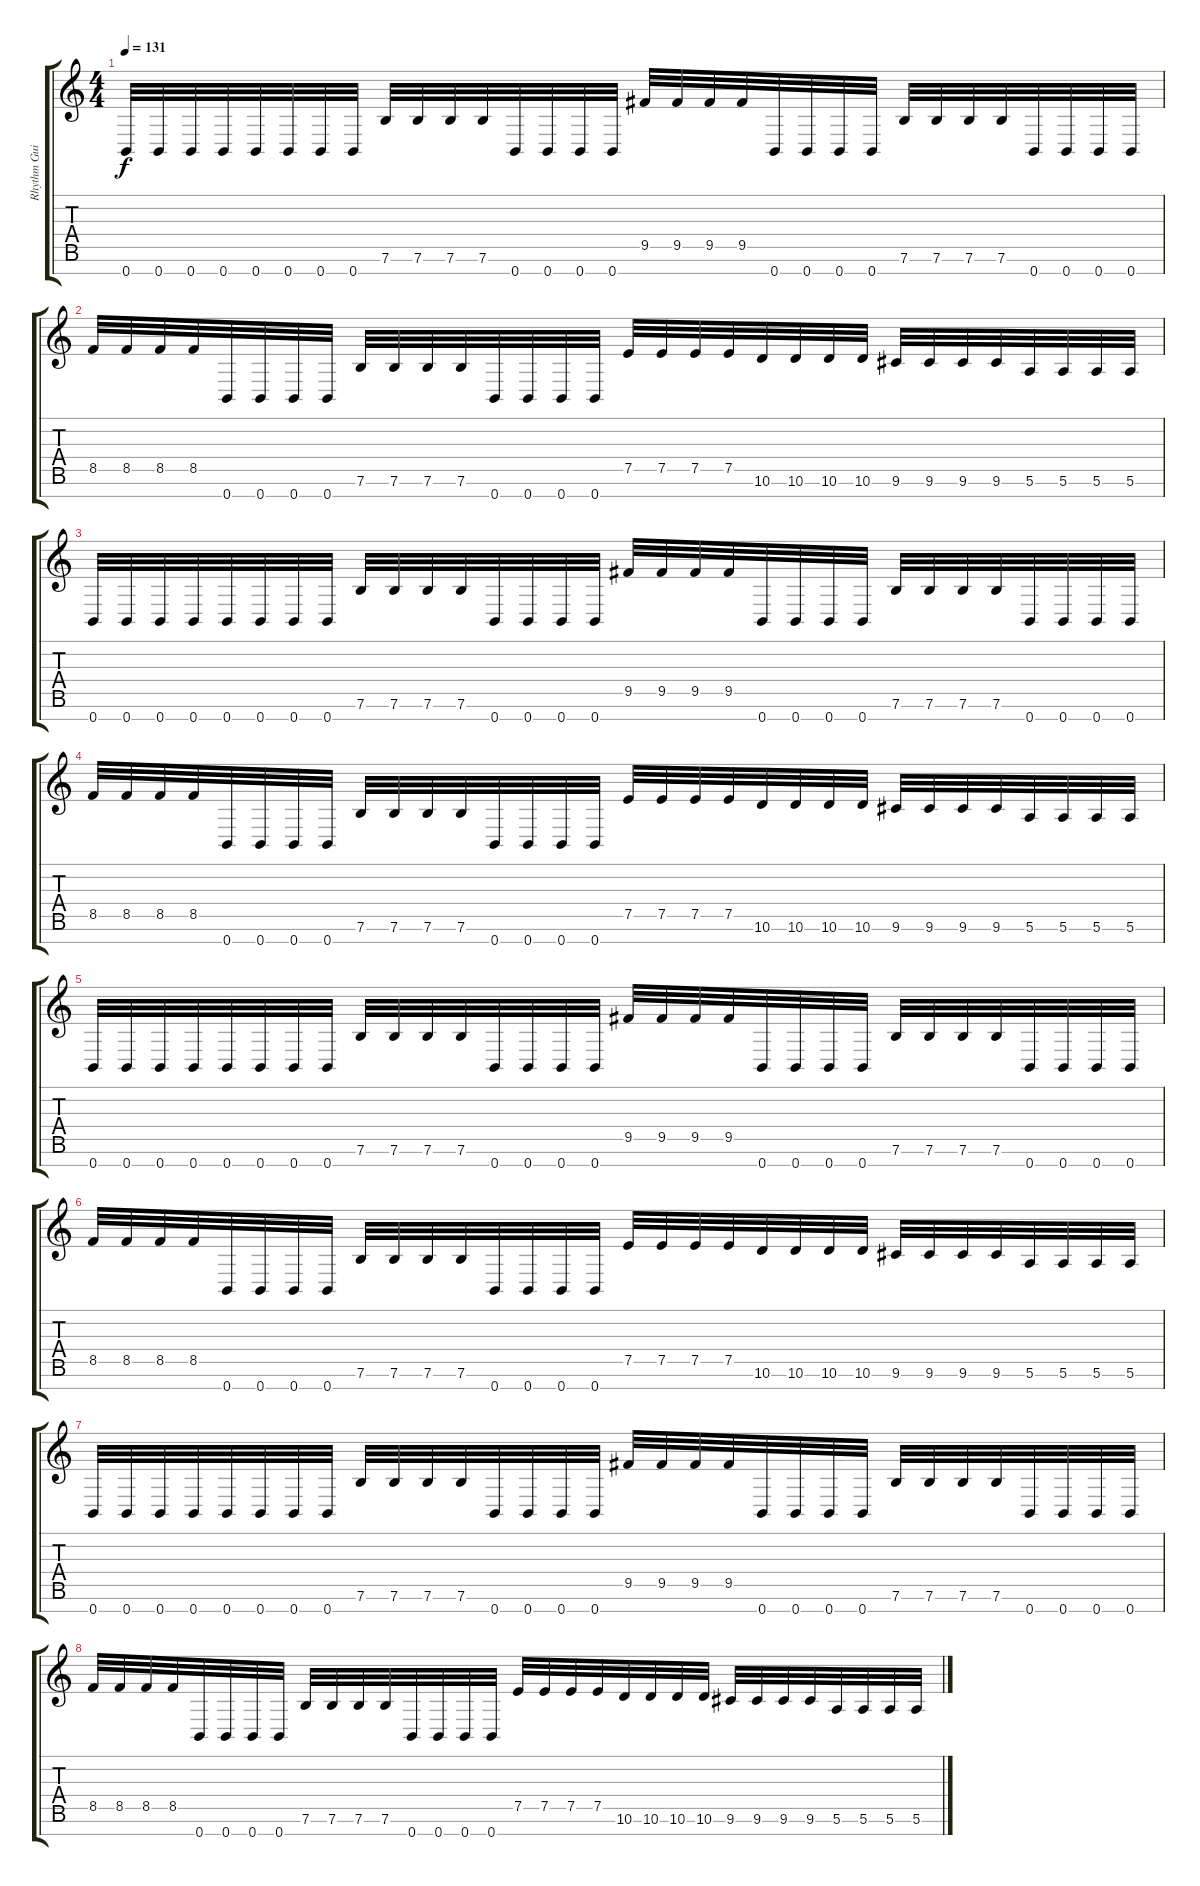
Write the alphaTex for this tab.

\track ("Rhythm Guitar 1" "Rhythm Gui") {instrument distortionguitar}
\staff {score tabs}
\tuning (E4 B3 G3 D3 A2 E2 B1) {hide}
\ts (4 4)
\tempo 131
\clef g2
\ks c
0.7.32{dy f} 0.7.32 0.7.32 0.7.32 0.7.32 0.7.32 0.7.32 0.7.32 7.6.32 7.6.32 7.6.32 7.6.32 0.7.32 0.7.32 0.7.32 0.7.32 9.5.32 9.5.32 9.5.32 9.5.32 0.7.32 0.7.32 0.7.32 0.7.32 7.6.32 7.6.32 7.6.32 7.6.32 0.7.32 0.7.32 0.7.32 0.7.32 |
8.5.32 8.5.32 8.5.32 8.5.32 0.7.32 0.7.32 0.7.32 0.7.32 7.6.32 7.6.32 7.6.32 7.6.32 0.7.32 0.7.32 0.7.32 0.7.32 7.5.32 7.5.32 7.5.32 7.5.32 10.6.32 10.6.32 10.6.32 10.6.32 9.6.32 9.6.32 9.6.32 9.6.32 5.6.32 5.6.32 5.6.32 5.6.32 |
0.7.32 0.7.32 0.7.32 0.7.32 0.7.32 0.7.32 0.7.32 0.7.32 7.6.32 7.6.32 7.6.32 7.6.32 0.7.32 0.7.32 0.7.32 0.7.32 9.5.32 9.5.32 9.5.32 9.5.32 0.7.32 0.7.32 0.7.32 0.7.32 7.6.32 7.6.32 7.6.32 7.6.32 0.7.32 0.7.32 0.7.32 0.7.32 |
8.5.32 8.5.32 8.5.32 8.5.32 0.7.32 0.7.32 0.7.32 0.7.32 7.6.32 7.6.32 7.6.32 7.6.32 0.7.32 0.7.32 0.7.32 0.7.32 7.5.32 7.5.32 7.5.32 7.5.32 10.6.32 10.6.32 10.6.32 10.6.32 9.6.32 9.6.32 9.6.32 9.6.32 5.6.32 5.6.32 5.6.32 5.6.32 |
0.7.32 0.7.32 0.7.32 0.7.32 0.7.32 0.7.32 0.7.32 0.7.32 7.6.32 7.6.32 7.6.32 7.6.32 0.7.32 0.7.32 0.7.32 0.7.32 9.5.32 9.5.32 9.5.32 9.5.32 0.7.32 0.7.32 0.7.32 0.7.32 7.6.32 7.6.32 7.6.32 7.6.32 0.7.32 0.7.32 0.7.32 0.7.32 |
8.5.32 8.5.32 8.5.32 8.5.32 0.7.32 0.7.32 0.7.32 0.7.32 7.6.32 7.6.32 7.6.32 7.6.32 0.7.32 0.7.32 0.7.32 0.7.32 7.5.32 7.5.32 7.5.32 7.5.32 10.6.32 10.6.32 10.6.32 10.6.32 9.6.32 9.6.32 9.6.32 9.6.32 5.6.32 5.6.32 5.6.32 5.6.32 |
0.7.32 0.7.32 0.7.32 0.7.32 0.7.32 0.7.32 0.7.32 0.7.32 7.6.32 7.6.32 7.6.32 7.6.32 0.7.32 0.7.32 0.7.32 0.7.32 9.5.32 9.5.32 9.5.32 9.5.32 0.7.32 0.7.32 0.7.32 0.7.32 7.6.32 7.6.32 7.6.32 7.6.32 0.7.32 0.7.32 0.7.32 0.7.32 |
8.5.32 8.5.32 8.5.32 8.5.32 0.7.32 0.7.32 0.7.32 0.7.32 7.6.32 7.6.32 7.6.32 7.6.32 0.7.32 0.7.32 0.7.32 0.7.32 7.5.32 7.5.32 7.5.32 7.5.32 10.6.32 10.6.32 10.6.32 10.6.32 9.6.32 9.6.32 9.6.32 9.6.32 5.6.32 5.6.32 5.6.32 5.6.32
